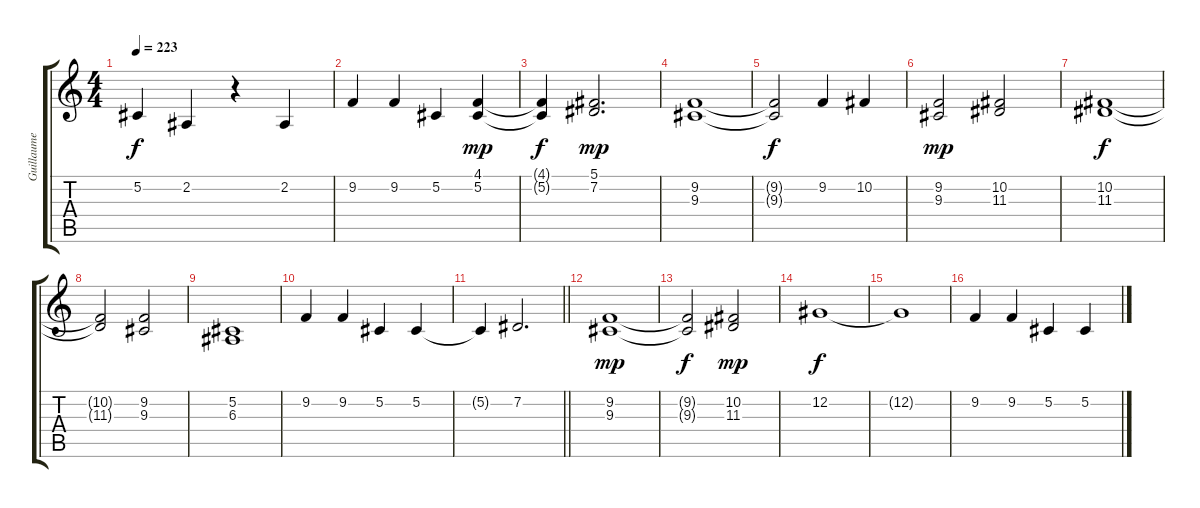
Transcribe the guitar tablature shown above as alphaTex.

\track ("Guillaume Lead" "Guillaume ") {instrument bassoon}
\staff {score tabs}
\tuning (Db4 Ab3 E3 B2 Gb2 B1) {hide}
\ts (4 4)
\tempo 223
\clef g2
\ks c
5.2{t}.4{dy f} 2.2.4 r.4 2.2.4 |
9.2.4 9.2.4 5.2.4 (4.1 5.2).4{dy mp} |
(4.1{t} 5.2{t}).4{dy f} (5.1 7.2).2{d dy mp} |
(9.2 9.3).1 |
(9.2{t} 9.3{t}).2{dy f} 9.2.4 10.2.4 |
(9.2 9.3).2{dy mp} (10.2 11.3).2 |
(10.2 11.3).1{dy f} |
(10.2{t} 11.3{t}).2 (9.2 9.3).2 |
(5.2 6.3).1 |
9.2.4 9.2.4 5.2.4 5.2.4 |
\barLineRight lightlight
5.2{t}.4 7.2.2{d} |
(9.2 9.3).1{dy mp} |
(9.2{t} 9.3{t}).2{dy f} (10.2 11.3).2{dy mp} |
12.2.1{dy f} |
12.2{t}.1 |
9.2.4 9.2.4 5.2.4 5.2.4
